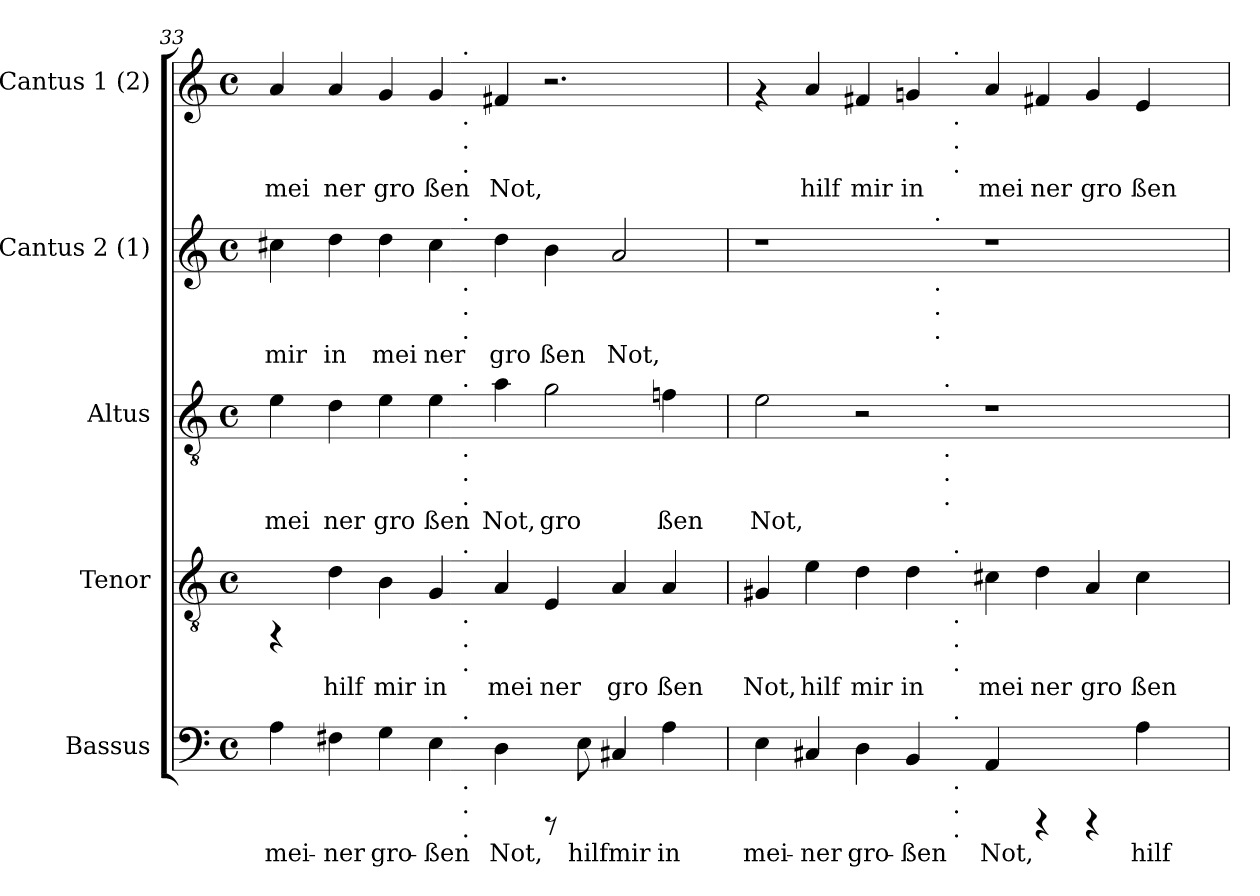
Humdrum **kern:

**kern	**text	**kern	**text	**kern	**text	**kern	**text	**kern	**text
*part5	*part5	*part4	*part4	*part3	*part3	*part2	*part2	*part1	*part1
*staff5	*staff5	*staff4	*staff4	*staff3	*staff3	*staff2	*staff2	*staff1	*staff1
*I"Bassus	*	*I"Tenor	*	*I"Altus	*	*I"Cantus 2 (1)	*	*I"Cantus 1 (2)	*
*I'Bassus	*	*I'Tenor	*	*I'Altus	*	*I'Cantus 2	*	*I'Cantus 1	*
!!LO:PB:g=z
*clefF4	*	*clefGv2	*	*clefGv2	*	*clefG2	*	*clefG2	*
*k[]	*	*k[]	*	*k[]	*	*k[]	*	*k[]	*
*C:	*	*C:	*	*C:	*	*C:	*	*C:	*
*M4/4	*	*M4/4	*	*M4/4	*	*M4/4	*	*M4/4	*
*met(c)	*	*met(c)	*	*met(c)	*	*met(c)	*	*met(c)	*
=33	=33	=33	=33	=33	=33	=33	=33	=33	=33
!	!LO:LY:b:cj	!	!	!	!LO:LY:b:cj	!	!LO:LY:b:cj	!	!LO:LY:b:cj
*^	*	*^	*	*^	*	*^	*	*^	*
4A\	2..ryy	mei-	4rFF	2..ryy	.	4e\	2..ryy	mei	4cc#X\	2..ryy	mir	4a/	2..ryy	mei
!	!	!LO:LY:b:cj	!	!	!LO:LY:b:cj	!	!	!LO:LY:b:cj	!	!	!LO:LY:b:cj	!	!	!LO:LY:b:cj
4F#X\	.	-ner	4d\	.	hilf	4d\	.	ner	4dd\	.	in	4a/	.	ner
!	!	!LO:LY:b:cj	!	!	!LO:LY:b:cj	!	!	!LO:LY:b:cj	!	!	!LO:LY:b:cj	!	!	!LO:LY:b:cj
4G\	.	gro-	4B\	.	mir	4e\	.	gro	4dd\	.	mei	4g/	.	gro
!	!	!LO:LY:b:cj	!	!	!LO:LY:b:cj	!	!	!LO:LY:b:cj	!	!	!LO:LY:b:cj	!	!	!LO:LY:b:cj
4E\	.	-ßen	4G/	.	in	4e\	.	ßen	4cc#\	.	ner	4g/	.	ßen
!	!	!	!	!	!	!	!	!	!	!	!	!	!LO:TX:a:t=.	!
!	!	!	!	!	!	!	!	!	!	!	!	!	!LO:TX:b:t=.	!
!	!	!	!	!	!	!	!	!	!	!	!	!	!LO:TX:b:t=.	!
!	!	!	!	!	!	!	!	!	!	!	!	!	!LO:TX:b:t=.	!
!	!	!	!	!	!	!	!	!	!	!LO:TX:a:t=.	!	!	!	!
!	!	!	!	!	!	!	!	!	!	!LO:TX:b:t=.	!	!	!	!
!	!	!	!	!	!	!	!	!	!	!LO:TX:b:t=.	!	!	!	!
!	!	!	!	!	!	!	!	!	!	!LO:TX:b:t=.	!	!	!	!
!	!	!	!	!	!	!	!LO:TX:a:t=.	!	!	!	!	!	!	!
!	!	!	!	!	!	!	!LO:TX:b:t=.	!	!	!	!	!	!	!
!	!	!	!	!	!	!	!LO:TX:b:t=.	!	!	!	!	!	!	!
!	!	!	!	!	!	!	!LO:TX:b:t=.	!	!	!	!	!	!	!
!	!	!	!	!LO:TX:a:t=.	!	!	!	!	!	!	!	!	!	!
!	!	!	!	!LO:TX:b:t=.	!	!	!	!	!	!	!	!	!	!
!	!	!	!	!LO:TX:b:t=.	!	!	!	!	!	!	!	!	!	!
!	!	!	!	!LO:TX:b:t=.	!	!	!	!	!	!	!	!	!	!
!	!LO:TX:a:t=.	!	!	!	!	!	!	!	!	!	!	!	!	!
!	!LO:TX:b:t=.	!	!	!	!	!	!	!	!	!	!	!	!	!
!	!LO:TX:b:t=.	!	!	!	!	!	!	!	!	!	!	!	!	!
!	!LO:TX:b:t=.	!	!	!	!	!	!	!	!	!	!	!	!	!
.	1ryy	.	.	1ryy	.	.	1ryy	.	.	1ryy	.	.	1ryy	.
!	!	!LO:LY:b:cj	!	!	!LO:LY:b:cj	!	!	!LO:LY:b:cj	!	!	!LO:LY:b:cj	!	!	!LO:LY:b:cj
4D\	.	Not,	4A/	.	mei	4a\	.	Not,	4dd\	.	gro	4f#X/	.	Not,
!	!	!	!	!	!LO:LY:b:cj	!	!	!LO:LY:b:cj	!	!	!LO:LY:b:cj	!	!	!
8rCCC	.	.	4E/	.	ner	2g\	.	gro	4b\	.	ßen	2.r	.	.
!	!	!LO:LY:b:cj	!	!	!	!	!	!	!	!	!	!	!	!
8E\	.	hilfmir	.	.	.	.	.	.	.	.	.	.	.	.
!	!	!LO:LY:b:cj	!	!	!LO:LY:b:cj	!	!	!	!	!	!LO:LY:b:cj	!	!	!
4C#X/	.	.	4A/	.	gro	.	.	.	2a/	.	Not,	.	.	.
!	!	!LO:LY:b:cj	!	!	!LO:LY:b:cj	!	!	!LO:LY:b:cj	!	!	!	!	!	!
4A\	.	in	4A/	.	ßen	4fn\	.	ßen	.	.	.	.	.	.
.	8ryy	.	.	8ryy	.	.	8ryy	.	.	8ryy	.	.	8ryy	.
=34	=34	=34	=34	=34	=34	=34	=34	=34	=34	=34	=34	=34	=34	=34
!	!	!LO:LY:b:cj	!	!	!LO:LY:b:cj	!	!	!LO:LY:b:cj	!	!	!	!	!	!
4E\	2..ryy	mei-	4G#X/	2..ryy	Not,	2e\	2ryy	Not,	1r	2ryy	.	4rf	2..ryy	.
!	!	!LO:LY:b:cj	!	!	!LO:LY:b:cj	!	!	!	!	!	!	!	!	!LO:LY:b:cj
4C#X/	.	-ner	4e\	.	hilf	.	.	.	.	.	.	4a/	.	hilf
!	!	!LO:LY:b:cj	!	!	!LO:LY:b:cj	!	!	!	!	!	!	!	!	!LO:LY:b:cj
4D\	.	gro-	4d\	.	mir	2r	4ryy	.	.	4ryy	.	4f#X/	.	mir
!	!	!LO:LY:b:cj	!	!	!LO:LY:b:cj	!	!	!	!	!	!	!	!	!LO:LY:b:cj
4BB/	.	-ßen	4d\	.	in	.	16..ryy	.	.	16.ryy	.	4gn/	.	in
!	!	!	!	!	!	!	!	!	!	!LO:TX:a:t=.	!	!	!	!
!	!	!	!	!	!	!	!	!	!	!LO:TX:b:t=.	!	!	!	!
!	!	!	!	!	!	!	!	!	!	!LO:TX:b:t=.	!	!	!	!
!	!	!	!	!	!	!	!	!	!	!LO:TX:b:t=.	!	!	!	!
.	.	.	.	.	.	.	.	.	.	1ryy	.	.	.	.
!	!	!	!	!	!	!	!LO:TX:a:t=.	!	!	!	!	!	!	!
!	!	!	!	!	!	!	!LO:TX:b:t=.	!	!	!	!	!	!	!
!	!	!	!	!	!	!	!LO:TX:b:t=.	!	!	!	!	!	!	!
!	!	!	!	!	!	!	!LO:TX:b:t=.	!	!	!	!	!	!	!
.	.	.	.	.	.	.	1ryy	.	.	.	.	.	.	.
!	!	!	!	!	!	!	!	!	!	!	!	!	!LO:TX:a:t=.	!
!	!	!	!	!	!	!	!	!	!	!	!	!	!LO:TX:b:t=.	!
!	!	!	!	!	!	!	!	!	!	!	!	!	!LO:TX:b:t=.	!
!	!	!	!	!	!	!	!	!	!	!	!	!	!LO:TX:b:t=.	!
!	!	!	!	!LO:TX:a:t=.	!	!	!	!	!	!	!	!	!	!
!	!	!	!	!LO:TX:b:t=.	!	!	!	!	!	!	!	!	!	!
!	!	!	!	!LO:TX:b:t=.	!	!	!	!	!	!	!	!	!	!
!	!	!	!	!LO:TX:b:t=.	!	!	!	!	!	!	!	!	!	!
!	!LO:TX:a:t=.	!	!	!	!	!	!	!	!	!	!	!	!	!
!	!LO:TX:b:t=.	!	!	!	!	!	!	!	!	!	!	!	!	!
!	!LO:TX:b:t=.	!	!	!	!	!	!	!	!	!	!	!	!	!
!	!LO:TX:b:t=.	!	!	!	!	!	!	!	!	!	!	!	!	!
.	1ryy	.	.	1ryy	.	.	.	.	.	.	.	.	1ryy	.
!	!	!LO:LY:b:cj	!	!	!LO:LY:b:cj	!	!	!	!	!	!	!	!	!LO:LY:b:cj
4AA/	.	Not,	4c#X\	.	mei	1r	.	.	1r	.	.	4a/	.	mei
!	!	!	!	!	!LO:LY:b:cj	!	!	!	!	!	!	!	!	!LO:LY:b:cj
4rCCC	.	.	4d\	.	ner	.	.	.	.	.	.	4f#X/	.	ner
!	!	!	!	!	!LO:LY:b:cj	!	!	!	!	!	!	!	!	!LO:LY:b:cj
4rCCC	.	.	4A/	.	gro	.	.	.	.	.	.	4g/	.	gro
!	!	!LO:LY:b:cj	!	!	!LO:LY:b:cj	!	!	!	!	!	!	!	!	!LO:LY:b:cj
4A\	.	hilf	4c#\	.	ßen	.	.	.	.	.	.	4e/	.	ßen
.	.	.	.	.	.	.	.	.	.	8ryy	.	.	.	.
.	.	.	.	.	.	.	8ryy	.	.	.	.	.	.	.
.	8ryy	.	.	8ryy	.	.	.	.	.	.	.	.	8ryy	.
.	.	.	.	.	.	.	.	.	.	32ryy	.	.	.	.
.	.	.	.	.	.	.	64ryy	.	.	.	.	.	.	.
*v	*v	*	*	*	*	*v	*v	*	*v	*v	*	*v	*v	*
*	*	*v	*v	*	*	*	*	*	*	*
=	=	=	=	=	=	=	=	=	=
*-	*-	*-	*-	*-	*-	*-	*-	*-	*-
